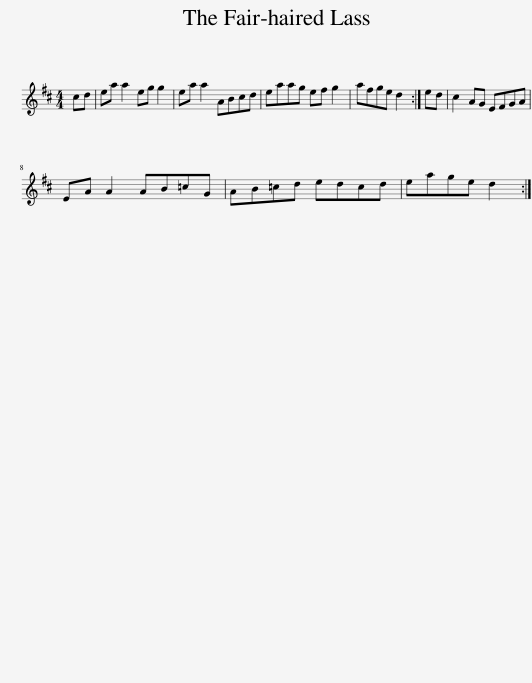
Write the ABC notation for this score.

X:1
L:1/8
M:4/4
I:linebreak $
K:D
V:1 treble
V:1
 cd | ea a2 eg g2 | ea a2 ABcd | eaag ef g2 | afge d2 :| %5
 ed | c2 AG EFGA |$ EA A2 AB=cG | AB=cd edcd | eage d2 :| %10
